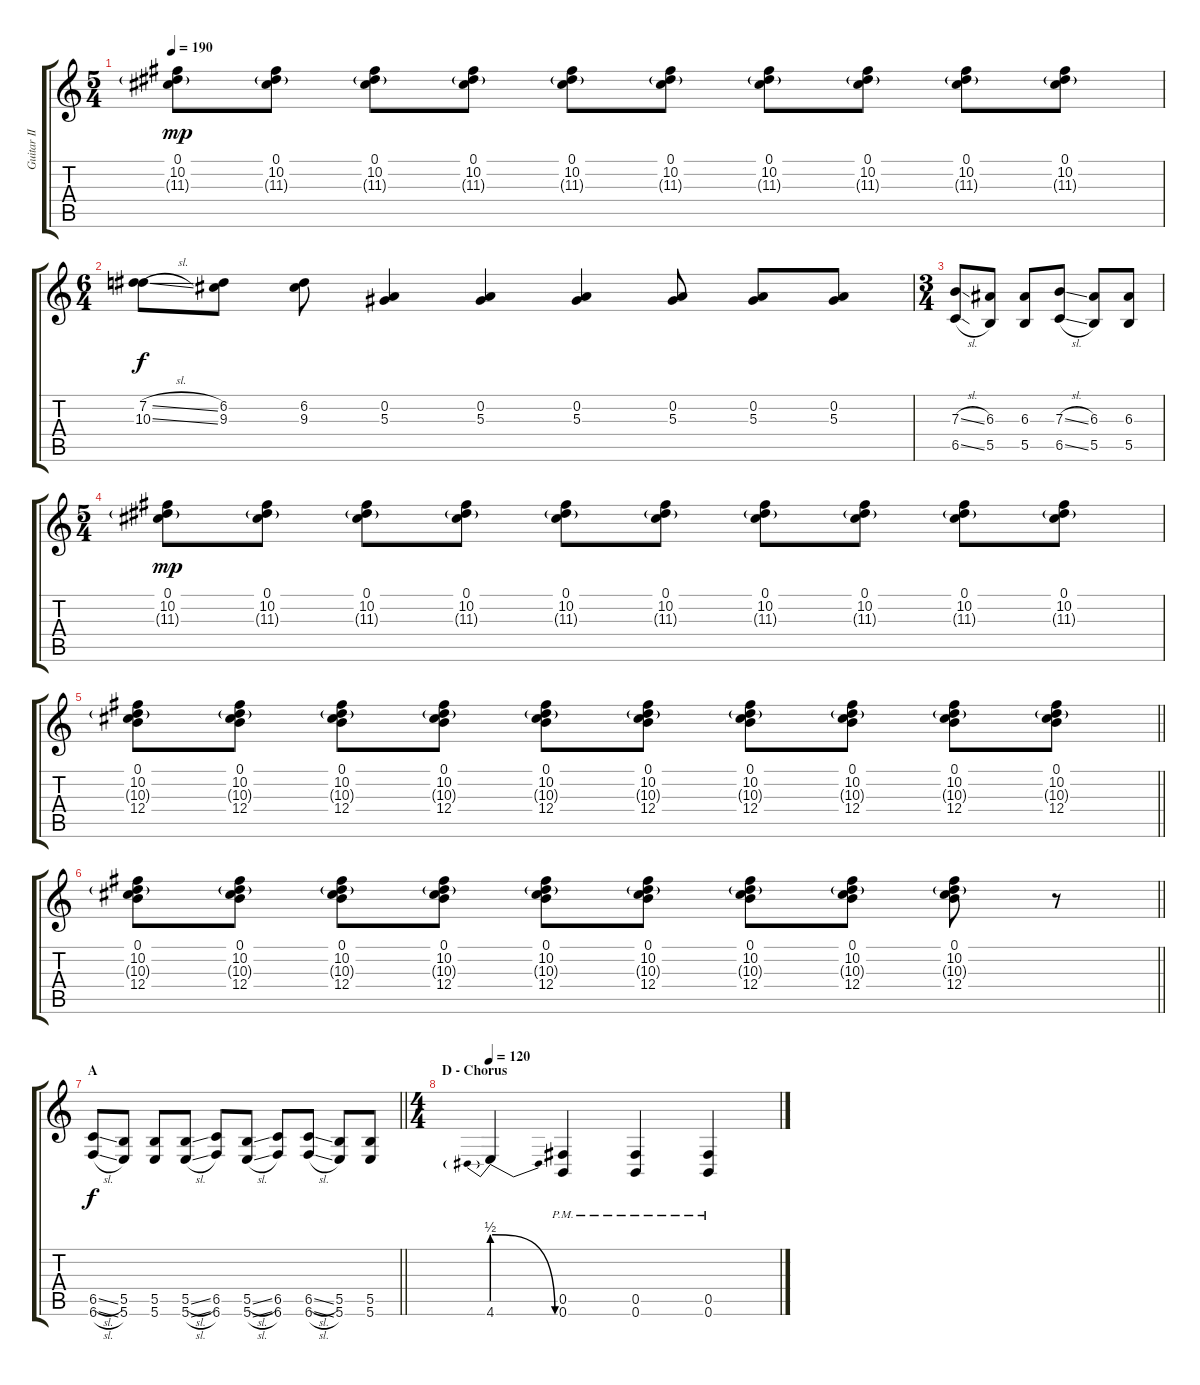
\track ("Guitar II" "Guitar II") {instrument overdrivenguitar}
\staff {score tabs}
\tuning (Db4 Ab3 E3 B2 Gb2 B1) {hide}
\ts (5 4)
\tempo 190
\clef g2
\ks c
(0.1 10.2 11.3{g}).8{dy mp} (0.1 10.2 11.3{g}).8 (0.1 10.2 11.3{g}).8 (0.1 10.2 11.3{g}).8 (0.1 10.2 11.3{g}).8 (0.1 10.2 11.3{g}).8 (0.1 10.2 11.3{g}).8 (0.1 10.2 11.3{g}).8 (0.1 10.2 11.3{g}).8 (0.1 10.2 11.3{g}).8 |
\ts (6 4)
(7.2{sl} 10.3{sl}).8{dy f} (6.2 9.3).8 (6.2 9.3).8 (0.2 5.3).4 (0.2 5.3).4 (0.2 5.3).4 (0.2 5.3).8 (0.2 5.3).8 (0.2 5.3).8 |
\ts (3 4)
(7.3{sl} 6.5{sl}).8 (6.3 5.5).8 (6.3 5.5).8 (7.3{sl} 6.5{sl}).8 (6.3 5.5).8 (6.3 5.5).8 |
\ts (5 4)
(0.1 10.2 11.3{g}).8{dy mp} (0.1 10.2 11.3{g}).8 (0.1 10.2 11.3{g}).8 (0.1 10.2 11.3{g}).8 (0.1 10.2 11.3{g}).8 (0.1 10.2 11.3{g}).8 (0.1 10.2 11.3{g}).8 (0.1 10.2 11.3{g}).8 (0.1 10.2 11.3{g}).8 (0.1 10.2 11.3{g}).8 |
\barLineRight lightlight
(0.1 10.2 10.3{g} 12.4).8 (0.1 10.2 10.3{g} 12.4).8 (0.1 10.2 10.3{g} 12.4).8 (0.1 10.2 10.3{g} 12.4).8 (0.1 10.2 10.3{g} 12.4).8 (0.1 10.2 10.3{g} 12.4).8 (0.1 10.2 10.3{g} 12.4).8 (0.1 10.2 10.3{g} 12.4).8 (0.1 10.2 10.3{g} 12.4).8 (0.1 10.2 10.3{g} 12.4).8 |
\barLineRight lightlight
(0.1 10.2 10.3{g} 12.4).8 (0.1 10.2 10.3{g} 12.4).8 (0.1 10.2 10.3{g} 12.4).8 (0.1 10.2 10.3{g} 12.4).8 (0.1 10.2 10.3{g} 12.4).8 (0.1 10.2 10.3{g} 12.4).8 (0.1 10.2 10.3{g} 12.4).8 (0.1 10.2 10.3{g} 12.4).8 (0.1 10.2 10.3{g} 12.4).8 r.8 |
\section ("" "A")
\barLineRight lightlight
(6.5{sl} 6.6{sl}).8{dy f} (5.5 5.6).8 (5.5 5.6).8 (5.5{sl} 5.6{sl}).8 (6.5 6.6).8 (5.5{sl} 5.6{sl}).8 (6.5 6.6).8 (6.5{sl} 6.6{sl}).8 (5.5 5.6).8 (5.5 5.6).8 |
\ts (4 4)
\section ("" "D - Chorus")
\tempo 120
4.6{be (prebendrelease 0 2 60 0)}.4 (0.5{pm} 0.6{pm}).4 (0.5{pm} 0.6{pm}).4 (0.5{pm} 0.6{pm}).4
